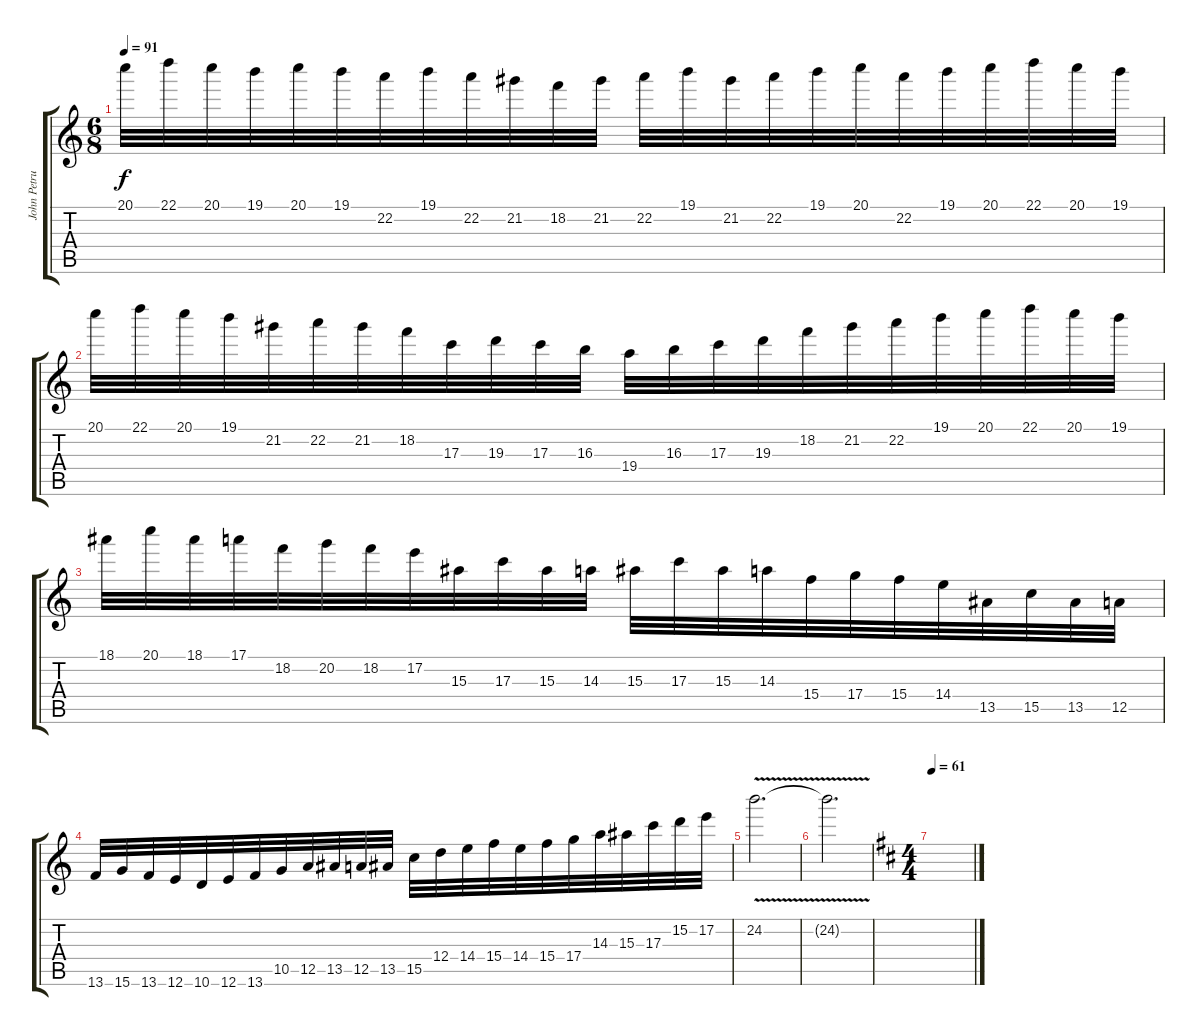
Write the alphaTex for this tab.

\track ("John Petrucci - Guitar" "John Petru") {instrument distortionguitar}
\staff {score tabs}
\tuning (E4 B3 G3 D3 A2 E2) {hide}
\ts (6 8)
\tempo 91
\clef g2
\ks aminor
20.1.32{dy f} 22.1.32 20.1.32 19.1.32 20.1.32 19.1.32 22.2.32 19.1.32 22.2.32 21.2.32 18.2.32 21.2.32 22.2.32 19.1.32 21.2.32 22.2.32 19.1.32 20.1.32 22.2.32 19.1.32 20.1.32 22.1.32 20.1.32 19.1.32 |
20.1.32 22.1.32 20.1.32 19.1.32 21.2.32 22.2.32 21.2.32 18.2.32 17.3.32 19.3.32 17.3.32 16.3.32 19.4.32 16.3.32 17.3.32 19.3.32 18.2.32 21.2.32 22.2.32 19.1.32 20.1.32 22.1.32 20.1.32 19.1.32 |
18.1.32 20.1.32 18.1.32 17.1.32 18.2.32 20.2.32 18.2.32 17.2.32 15.3.32 17.3.32 15.3.32 14.3.32 15.3.32 17.3.32 15.3.32 14.3.32 15.4.32 17.4.32 15.4.32 14.4.32 13.5.32 15.5.32 13.5.32 12.5.32 |
13.6.32 15.6.32 13.6.32 12.6.32 10.6.32 12.6.32 13.6.32 10.5.32 12.5.32 13.5.32 12.5.32 13.5.32 15.5.32 12.4.32 14.4.32 15.4.32 14.4.32 15.4.32 17.4.32 14.3.32 15.3.32 17.3.32 15.2.32 17.2.32 |
24.2{v}.2{d} |
24.2{t}.2{d volume 0} |
\ts (4 4)
\tempo 61
\ks bminor
